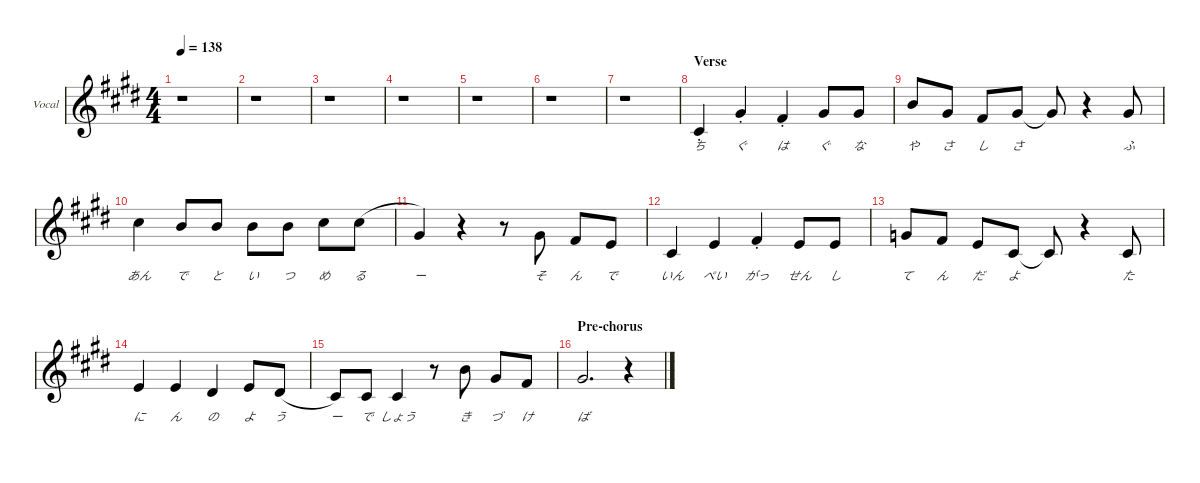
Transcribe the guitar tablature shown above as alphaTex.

\defaultSystemsLayout 4
\hideDynamics
\bracketExtendMode nobrackets
\firstSystemTrackNameOrientation horizontal
\track ("Vocal" "Vocal") {defaultSystemsLayout 4 mute instrument fx3crystal}
\staff {score}
\tuning (E4 B3 G3 D3 A2 E2)
\ts (4 4)
\tempo 138
\clef g2
\scale
0.232025
\ks c#minor
r.1{dy f beam Down} |
\scale
0.233055 r.1{beam Down} |
\scale
0.232539 r.1{beam Down} |
\scale
0.302381 r.1{beam Down} |
\scale
0.23254 r.1{beam Down} |
\scale
0.232539 r.1{beam Down} |
\scale
0.23254 r.1{beam Down} |
\section ("" "Verse")
\scale
0.302381 2.2{st acc #}.4{lyrics (0 "ち") lyrics (1 "") lyrics (2 "") lyrics (3 "") lyrics (4 "") beam Up} 4.1{st acc #}.4{lyrics (0 "ぐ") lyrics (1 "") lyrics (2 "") lyrics (3 "") lyrics (4 "") beam Up} 2.1{st acc #}.4{lyrics (0 "は") lyrics (1 "") lyrics (2 "") lyrics (3 "") lyrics (4 "") beam Up} 4.1{acc #}.8{lyrics (0 "ぐ") lyrics (1 "") lyrics (2 "") lyrics (3 "") lyrics (4 "") beam Up} 4.1{acc #}.8{lyrics (0 "な") lyrics (1 "") lyrics (2 "") lyrics (3 "") lyrics (4 "") beam Up} |
\scale
0.232025 7.1{acc forcenatural}.8{lyrics (0 "や") lyrics (1 "") lyrics (2 "") lyrics (3 "") lyrics (4 "") beam Up} 4.1{acc #}.8{lyrics (0 "さ") lyrics (1 "") lyrics (2 "") lyrics (3 "") lyrics (4 "") beam Up} 2.1{acc #}.8{lyrics (0 "し") lyrics (1 "") lyrics (2 "") lyrics (3 "") lyrics (4 "") beam Up} 4.1{acc #}.8{lyrics (0 "さ") lyrics (1 "") lyrics (2 "") lyrics (3 "") lyrics (4 "") beam Up} 4.1{t acc #}.8{beam Up} r.4{beam Down} 4.1{acc #}.8{lyrics (0 "ふ") lyrics (1 "") lyrics (2 "") lyrics (3 "") lyrics (4 "") beam Up} |
\scale
0.233054 9.1{acc #}.4{lyrics (0 "あん") lyrics (1 "") lyrics (2 "") lyrics (3 "") lyrics (4 "") beam Down} 7.1{acc forcenatural}.8{lyrics (0 "で") lyrics (1 "") lyrics (2 "") lyrics (3 "") lyrics (4 "") beam Up} 7.1{acc forcenatural}.8{lyrics (0 "と") lyrics (1 "") lyrics (2 "") lyrics (3 "") lyrics (4 "") beam Up} 7.1{acc forcenatural}.8{lyrics (0 "い") lyrics (1 "") lyrics (2 "") lyrics (3 "") lyrics (4 "") beam Down} 7.1{acc forcenatural}.8{lyrics (0 "つ") lyrics (1 "") lyrics (2 "") lyrics (3 "") lyrics (4 "") beam Down} 9.1{acc #}.8{lyrics (0 "め") lyrics (1 "") lyrics (2 "") lyrics (3 "") lyrics (4 "") beam Down} 9.1{acc #}.8{lyrics (0 "る") lyrics (1 "") lyrics (2 "") lyrics (3 "") lyrics (4 "") legatoorigin beam Down} |
\scale
0.23254 4.1{acc #}.4{lyrics (0 "ー") lyrics (1 "") lyrics (2 "") lyrics (3 "") lyrics (4 "") beam Up} r.4{beam Down} r.8{beam Down} 4.1{acc #}.8{lyrics (0 "そ") lyrics (1 "") lyrics (2 "") lyrics (3 "") lyrics (4 "") beam Up} 2.1{acc #}.8{lyrics (0 "ん") lyrics (1 "") lyrics (2 "") lyrics (3 "") lyrics (4 "") beam Up} 0.1{acc forcenatural}.8{lyrics (0 "で") lyrics (1 "") lyrics (2 "") lyrics (3 "") lyrics (4 "") beam Up} |
\scale
0.302381 2.2{acc #}.4{lyrics (0 "いん") lyrics (1 "") lyrics (2 "") lyrics (3 "") lyrics (4 "") beam Up} 0.1{acc forcenatural}.4{lyrics (0 "ぺい") lyrics (1 "") lyrics (2 "") lyrics (3 "") lyrics (4 "") beam Up} 2.1{st acc #}.4{lyrics (0 "がっ") lyrics (1 "") lyrics (2 "") lyrics (3 "") lyrics (4 "") beam Up} 0.1{acc forcenatural}.8{lyrics (0 "せん") lyrics (1 "") lyrics (2 "") lyrics (3 "") lyrics (4 "") beam Up} 0.1{acc forcenatural}.8{lyrics (0 "し") lyrics (1 "") lyrics (2 "") lyrics (3 "") lyrics (4 "") beam Up} |
\scale
0.232025 3.1{acc forcenatural}.8{lyrics (0 "て") lyrics (1 "") lyrics (2 "") lyrics (3 "") lyrics (4 "") beam Up} 2.1{acc #}.8{lyrics (0 "ん") lyrics (1 "") lyrics (2 "") lyrics (3 "") lyrics (4 "") beam Up} 0.1{acc forcenatural}.8{lyrics (0 "だ") lyrics (1 "") lyrics (2 "") lyrics (3 "") lyrics (4 "") beam Up} 2.2{acc #}.8{lyrics (0 "よ") lyrics (1 "") lyrics (2 "") lyrics (3 "") lyrics (4 "") beam Up} 2.2{t acc #}.8{beam Up} r.4{beam Down} 2.2{acc #}.8{lyrics (0 "た") lyrics (1 "") lyrics (2 "") lyrics (3 "") lyrics (4 "") beam Up} |
\scale
0.233055 0.1{acc forcenatural}.4{lyrics (0 "に") lyrics (1 "") lyrics (2 "") lyrics (3 "") lyrics (4 "") beam Up} 0.1{acc forcenatural}.4{lyrics (0 "ん") lyrics (1 "") lyrics (2 "") lyrics (3 "") lyrics (4 "") beam Up} 4.2{acc #}.4{lyrics (0 "の") lyrics (1 "") lyrics (2 "") lyrics (3 "") lyrics (4 "") beam Up} 0.1{acc forcenatural}.8{lyrics (0 "よ") lyrics (1 "") lyrics (2 "") lyrics (3 "") lyrics (4 "") beam Up} 4.2{acc #}.8{lyrics (0 "う") lyrics (1 "") lyrics (2 "") lyrics (3 "") lyrics (4 "") legatoorigin beam Up} |
\scale
0.232539 2.2{acc #}.8{lyrics (0 "ー") lyrics (1 "") lyrics (2 "") lyrics (3 "") lyrics (4 "") beam Up} 2.2{acc #}.8{lyrics (0 "で") lyrics (1 "") lyrics (2 "") lyrics (3 "") lyrics (4 "") beam Up} 2.2{acc #}.4{lyrics (0 "しょう") lyrics (1 "") lyrics (2 "") lyrics (3 "") lyrics (4 "") beam Up} r.8{beam Down} 7.1{acc forcenatural}.8{lyrics (0 "き") lyrics (1 "") lyrics (2 "") lyrics (3 "") lyrics (4 "") beam Up} 4.1{acc #}.8{lyrics (0 "づ") lyrics (1 "") lyrics (2 "") lyrics (3 "") lyrics (4 "") beam Up} 2.1{acc #}.8{lyrics (0 "け") lyrics (1 "") lyrics (2 "") lyrics (3 "") lyrics (4 "") beam Up} |
\section ("" "Pre-chorus")
\scale
0.302381 4.1{acc #}.2{d lyrics (0 "ば") lyrics (1 "") lyrics (2 "") lyrics (3 "") lyrics (4 "") beam Up} r.4{beam Down}
